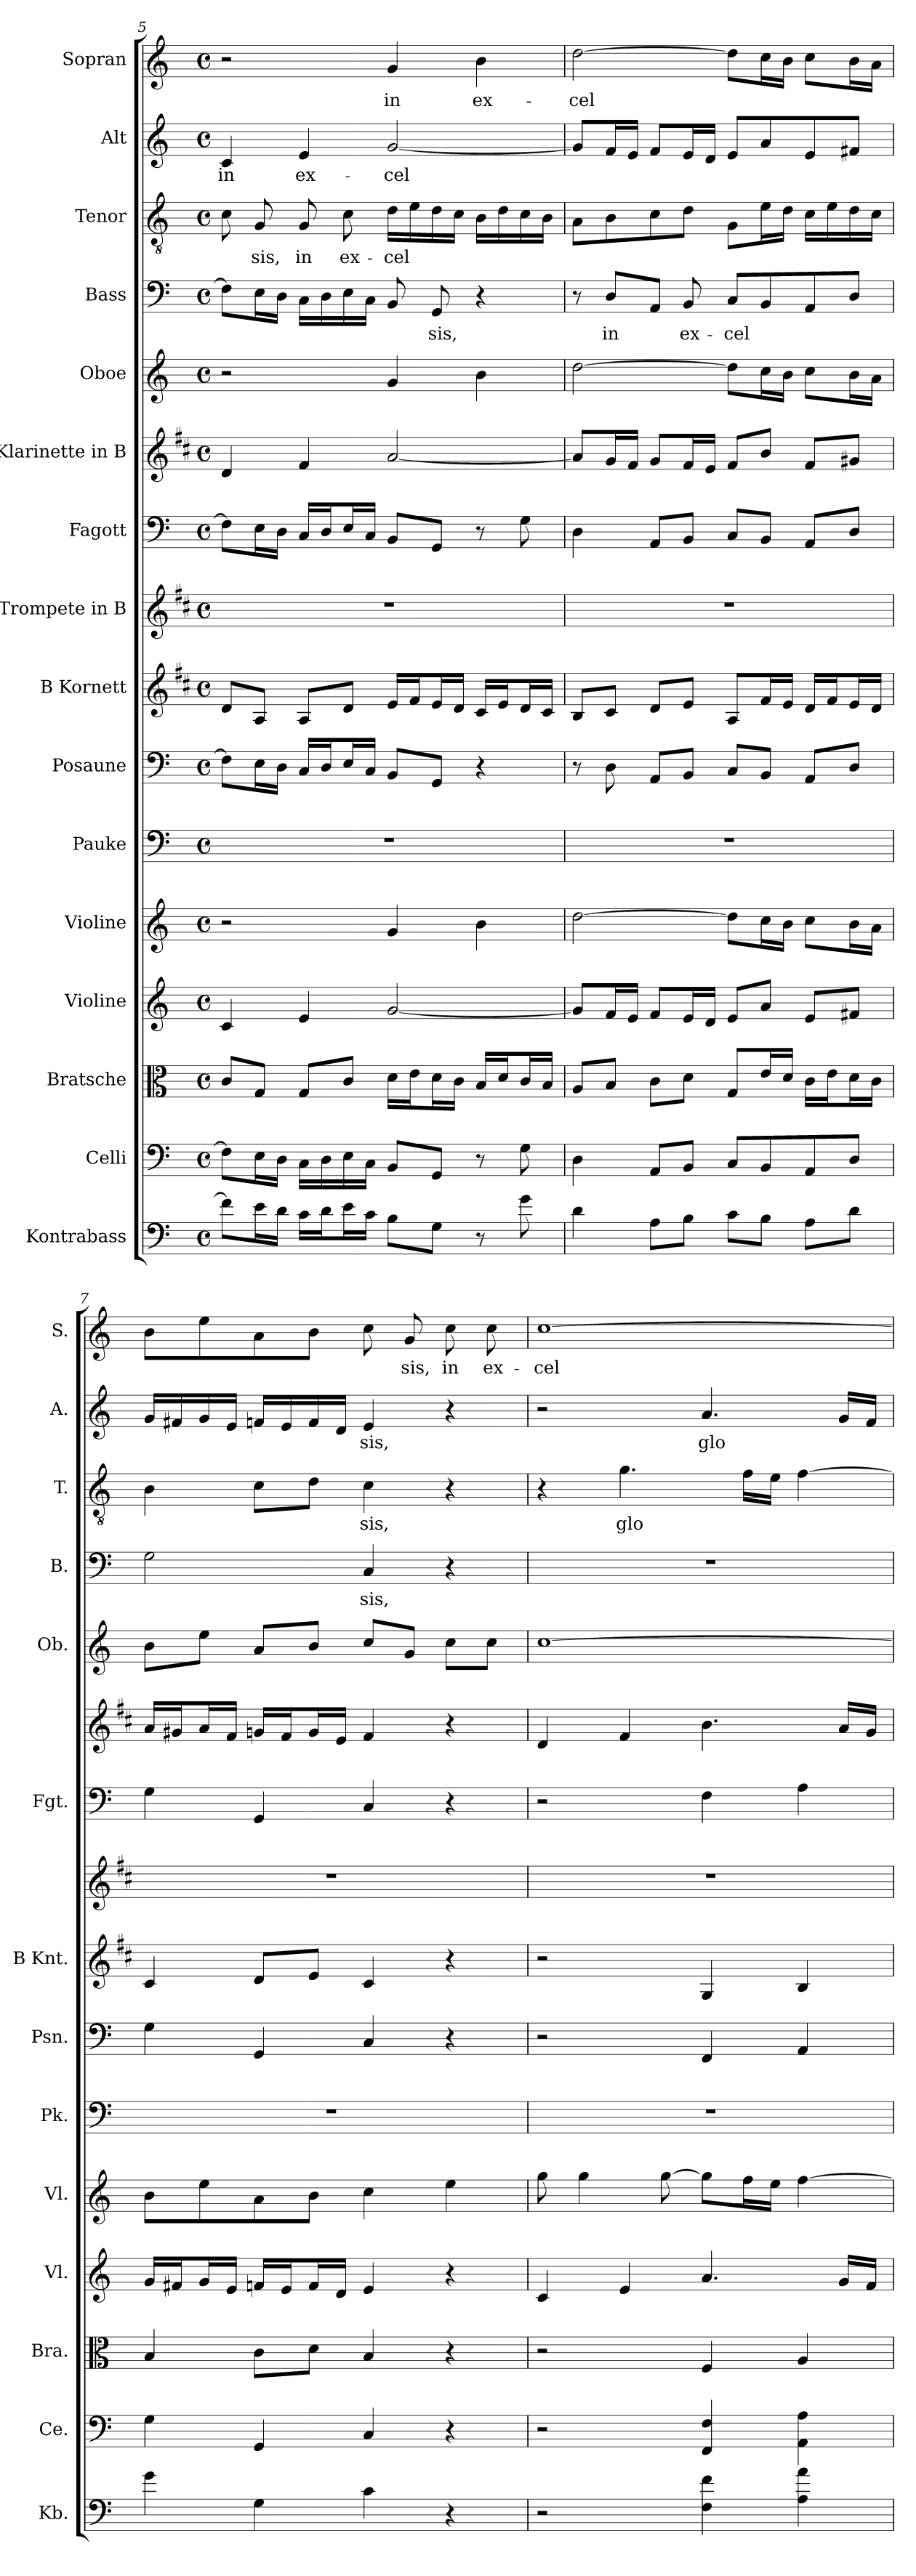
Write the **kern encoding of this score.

**kern	**kern	**kern	**kern	**kern	**kern	**kern	**kern	**kern	**kern	**kern	**kern	**kern	**text	**kern	**text	**kern	**text	**kern	**text
*part16	*part15	*part14	*part13	*part12	*part11	*part10	*part9	*part8	*part7	*part6	*part5	*part4	*part4	*part3	*part3	*part2	*part2	*part1	*part1
*staff16	*staff15	*staff14	*staff13	*staff12	*staff11	*staff10	*staff9	*staff8	*staff7	*staff6	*staff5	*staff4	*staff4	*staff3	*staff3	*staff2	*staff2	*staff1	*staff1
*I"Kontrabass	*I"Celli	*I"Bratsche	*I"Violine	*I"Violine	*I"Pauke	*I"Posaune	*I"B Kornett	*I"Trompete in B	*I"Fagott	*I"Klarinette in B	*I"Oboe	*I"Bass	*	*I"Tenor	*	*I"Alt	*	*I"Sopran	*
*I'Kb.	*I'Ce.	*I'Bra.	*I'Vl.	*I'Vl.	*I'Pk.	*I'Psn.	*I'B Knt.	*	*I'Fgt.	*	*I'Ob.	*I'B.	*	*I'T.	*	*I'A.	*	*I'S.	*
*clefF4	*clefF4	*clefC3	*clefG2	*clefG2	*clefF4	*clefF4	*clefG2	*clefG2	*clefF4	*clefG2	*clefG2	*clefF4	*	*clefGv2	*	*clefG2	*	*clefG2	*
*ITrd7c12	*	*	*	*	*	*	*ITrd1c2	*ITrd1c2	*	*ITrd1c2	*	*	*	*	*	*	*	*	*
*k[]	*k[]	*k[]	*k[]	*k[]	*k[]	*k[]	*k[]	*k[]	*k[]	*k[]	*k[]	*k[]	*	*k[]	*	*k[]	*	*k[]	*
*M4/4	*M4/4	*M4/4	*M4/4	*M4/4	*M4/4	*M4/4	*M4/4	*M4/4	*M4/4	*M4/4	*M4/4	*M4/4	*	*M4/4	*	*M4/4	*	*M4/4	*
*met(c)	*met(c)	*met(c)	*met(c)	*met(c)	*met(c)	*met(c)	*met(c)	*met(c)	*met(c)	*met(c)	*met(c)	*met(c)	*	*met(c)	*	*met(c)	*	*met(c)	*
=5	=5	=5	=5	=5	=5	=5	=5	=5	=5	=5	=5	=5	=5	=5	=5	=5	=5	=5	=5
!	!	!	!	!	!	!	!	!	!	!	!	!	!LO:LY:b	!	!LO:LY:b	!	!LO:LY:b	!	!
8F\L]	8F\L]	8c/L	4c/	2r	1r	8F\L]	8c/L	1r	8F\L]	4c/	2r	8F\L]	--	8c\	---	4c/	in	2r	.
!	!	!	!	!	!	!	!	!	!	!	!	!	!	!	!LO:LY:b	!	!	!	!
16E\L	16E\L	8G/J	.	.	.	16E\L	8G/J	.	16E\L	.	.	16E\L	.	8G/	sis,	.	.	.	.
16D\JJ	16D\JJ	.	.	.	.	16D\JJ	.	.	16D\JJ	.	.	16D\JJ	.	.	.	.	.	.	.
!	!	!	!	!	!	!	!	!	!	!	!	!	!LO:LY:b	!	!LO:LY:b	!	!LO:LY:b	!	!
16C\LL	16C\LL	8G/L	4e/	.	.	16C/LL	8G/L	.	16C/LL	4e/	.	16C\LL	---	8G/	in	4e/	ex-	.	.
16D\J	16D\	.	.	.	.	16D/J	.	.	16D/J	.	.	16D\	.	.	.	.	.	.	.
!	!	!	!	!	!	!	!	!	!	!	!	!	!	!	!LO:LY:b	!	!	!	!
16E\L	16E\	8c/J	.	.	.	16E/L	8c/J	.	16E/L	.	.	16E\	.	8c\	ex-	.	.	.	.
!	!	!	!	!	!	!	!	!	!	!	!	!	!LO:LY:b	!	!	!	!	!	!
16C\JJ	16C\JJ	.	.	.	.	16C/JJ	.	.	16C/JJ	.	.	16C\JJ	---	.	.	.	.	.	.
!	!	!	!	!	!	!	!	!	!	!	!	!	!	!	!LO:LY:b	!	!LO:LY:b	!	!LO:LY:b
8BB\L	8BB/L	16d\LL	[2g/	4g/	.	8BB/L	16d/LL	.	8BB/L	[2g/	4g/	8BB/	.	16d\LL	-cel-	[2g/	-cel-	4g/	in
.	.	16e\J	.	.	.	.	16e/J	.	.	.	.	.	.	16e\	.	.	.	.	.
!	!	!	!	!	!	!	!	!	!	!	!	!	!LO:LY:b	!	!	!	!	!	!
8GG\J	8GG/J	16d\L	.	.	.	8GG/J	16d/L	.	8GG/J	.	.	8GG/	-sis,	16d\	.	.	.	.	.
.	.	16c\JJ	.	.	.	.	16c/JJ	.	.	.	.	.	.	16c\JJ	.	.	.	.	.
!	!	!	!	!	!	!	!	!	!	!	!	!	!	!	!LO:LY:b	!	!	!	!LO:LY:b
8r	8r	16B/LL	.	4b\	.	4r	16B/LL	.	8r	.	4b\	4r	.	16B\LL	---	.	.	4b\	ex-
.	.	16d/J	.	.	.	.	16d/J	.	.	.	.	.	.	16d\	.	.	.	.	.
8G\	8G\	16c/L	.	.	.	.	16c/L	.	8G\	.	.	.	.	16c\	.	.	.	.	.
.	.	16B/JJ	.	.	.	.	16B/JJ	.	.	.	.	.	.	16B\JJ	.	.	.	.	.
!!LO:LB:g=z
=6	=6	=6	=6	=6	=6	=6	=6	=6	=6	=6	=6	=6	=6	=6	=6	=6	=6	=6	=6
!	!	!	!	!	!	!	!	!	!	!	!	!	!	!	!LO:LY:b	!	!	!	!LO:LY:b
4D\	4D\	8A/L	8g/L]	[2dd\	1r	8r	8A/L	1r	4D\	8g/L]	[2dd\	8r	.	8A\L	---	8g/L]	.	[2dd\	-cel-
!	!	!	!	!	!	!	!	!	!	!	!	!	!LO:LY:b	!	!	!	!	!	!
.	.	8B/J	16f/L	.	.	8D\	8B/J	.	.	16f/L	.	8D/L	in	8B\	.	16f/L	.	.	.
.	.	.	16e/JJ	.	.	.	.	.	.	16e/JJ	.	.	.	.	.	16e/JJ	.	.	.
!	!	!	!	!	!	!	!	!	!	!	!	!	!	!	!	!	!LO:LY:b	!	!
8AA\L	8AA/L	8c\L	8f/L	.	.	8AA/L	8c/L	.	8AA/L	8f/L	.	8AA/J	.	8c\	.	8f/L	---	.	.
!	!	!	!	!	!	!	!	!	!	!	!	!	!LO:LY:b	!	!	!	!	!	!
8BB\J	8BB/J	8d\J	16e/L	.	.	8BB/J	8d/J	.	8BB/J	16e/L	.	8BB/	ex-	8d\J	.	16e/L	.	.	.
.	.	.	16d/JJ	.	.	.	.	.	.	16d/JJ	.	.	.	.	.	16d/JJ	.	.	.
!	!	!	!	!	!	!	!	!	!	!	!	!	!LO:LY:b	!	!LO:LY:b	!	!	!	!
8C\L	8C/L	8G/L	8e/L	8dd\L]	.	8C/L	8G/L	.	8C/L	8e/L	8dd\L]	8C/L	-cel-	8G\L	---	8e/L	.	8dd\L]	.
8BB\J	8BB/	16e/L	8a/J	16cc\L	.	8BB/J	16e/L	.	8BB/J	8a/J	16cc\L	8BB/	.	16e\L	.	8a/	.	16cc\L	.
.	.	16d/JJ	.	16b\JJ	.	.	16d/JJ	.	.	.	16b\JJ	.	.	16d\JJ	.	.	.	16b\JJ	.
!	!	!	!	!	!	!	!	!	!	!	!	!	!	!	!LO:LY:b	!	!	!	!LO:LY:b
8AA\L	8AA/	16c\LL	8e/L	8cc\L	.	8AA/L	16c/LL	.	8AA/L	8e/L	8cc\L	8AA/	.	16c\LL	---	8e/	.	8cc\L	---
.	.	16e\J	.	.	.	.	16e/J	.	.	.	.	.	.	16e\	.	.	.	.	.
!	!	!	!	!	!	!	!	!	!	!	!	!	!LO:LY:b	!	!	!	!	!	!
8D\J	8D/J	16d\L	8f#X/J	16b\L	.	8D/J	16d/L	.	8D/J	8f#X/J	16b\L	8D/J	---	16d\	.	8f#X/J	.	16b\L	.
.	.	16c\JJ	.	16a\JJ	.	.	16c/JJ	.	.	.	16a\JJ	.	.	16c\JJ	.	.	.	16a\JJ	.
=7	=7	=7	=7	=7	=7	=7	=7	=7	=7	=7	=7	=7	=7	=7	=7	=7	=7	=7	=7
!	!	!	!	!	!	!	!	!	!	!	!	!	!	!	!LO:LY:b	!	!	!	!LO:LY:b
4G\	4G\	4B/	16g/LL	8b\L	1r	4G\	4B/	1r	4G\	16g/LL	8b\L	2G\	.	4B\	---	16g/LL	.	8b\L	---
.	.	.	16f#X/J	.	.	.	.	.	.	16f#X/J	.	.	.	.	.	16f#X/	.	.	.
.	.	.	16g/L	8ee\	.	.	.	.	.	16g/L	8ee\J	.	.	.	.	16g/	.	8ee\	.
.	.	.	16e/JJ	.	.	.	.	.	.	16e/JJ	.	.	.	.	.	16e/JJ	.	.	.
4GG\	4GG/	8c\L	16fn/LL	8a\	.	4GG/	8c/L	.	4GG/	16fn/LL	8a/L	.	.	8c\L	.	16fn/LL	.	8a\	.
.	.	.	16e/J	.	.	.	.	.	.	16e/J	.	.	.	.	.	16e/	.	.	.
!	!	!	!	!	!	!	!	!	!	!	!	!	!	!	!LO:LY:b	!	!	!	!
.	.	8d\J	16f/L	8b\J	.	.	8d/J	.	.	16f/L	8b/J	.	.	8d\J	---	16f/	.	8b\J	.
.	.	.	16d/JJ	.	.	.	.	.	.	16d/JJ	.	.	.	.	.	16d/JJ	.	.	.
!	!	!	!	!	!	!	!	!	!	!	!	!	!LO:LY:b	!	!LO:LY:b	!	!LO:LY:b	!	!LO:LY:b
4C\	4C/	4B/	4e/	4cc\	.	4C/	4B/	.	4C/	4e/	8cc/L	4C/	-sis,	4c\	-sis,	4e/	sis,	8cc\	---
!	!	!	!	!	!	!	!	!	!	!	!	!	!	!	!	!	!	!	!LO:LY:b
.	.	.	.	.	.	.	.	.	.	.	8g/J	.	.	.	.	.	.	8g/	-sis,
!	!	!	!	!	!	!	!	!	!	!	!	!	!	!	!	!	!	!	!LO:LY:b
4r	4r	4r	4r	4ee\	.	4r	4r	.	4r	4r	8cc\L	4r	.	4r	.	4r	.	8cc\	in
!	!	!	!	!	!	!	!	!	!	!	!	!	!	!	!	!	!	!	!LO:LY:b
.	.	.	.	.	.	.	.	.	.	.	8cc\J	.	.	.	.	.	.	8cc\	ex-
=8	=8	=8	=8	=8	=8	=8	=8	=8	=8	=8	=8	=8	=8	=8	=8	=8	=8	=8	=8
!	!	!	!	!	!	!	!	!	!	!	!	!	!	!	!	!	!	!	!LO:LY:b
2r	2r	2r	4c/	8gg\	1r	2r	2r	1r	2r	4c/	[1cc	1r	.	4r	.	2r	.	[1cc	-cel-
.	.	.	.	4gg\	.	.	.	.	.	.	.	.	.	.	.	.	.	.	.
!	!	!	!	!	!	!	!	!	!	!	!	!	!	!	!LO:LY:b	!	!	!	!
.	.	.	4e/	.	.	.	.	.	.	4e/	.	.	.	4.g\	glo-	.	.	.	.
.	.	.	.	[8gg\	.	.	.	.	.	.	.	.	.	.	.	.	.	.	.
!	!	!	!	!	!	!	!	!	!	!	!	!	!	!	!	!	!LO:LY:b	!	!
4FF\ 4F\	4FF/ 4F/	4F/	4.a/	8gg\L]	.	4FF/	4F/	.	4F\	4.a\	.	.	.	.	.	4.a/	glo-	.	.
.	.	.	.	16ff\L	.	.	.	.	.	.	.	.	.	16f\LL	.	.	.	.	.
.	.	.	.	16ee\JJ	.	.	.	.	.	.	.	.	.	16e\JJ	.	.	.	.	.
!	!	!	!	!	!	!	!	!	!	!	!	!	!	!	!LO:LY:b	!	!	!	!
4AA\ 4A\	4AA\ 4A\	4A/	.	[4ff\	.	4AA/	4A/	.	4A\	.	.	.	.	[4f\	---	.	.	.	.
.	.	.	16g/LL	.	.	.	.	.	.	16g/LL	.	.	.	.	.	16g/LL	.	.	.
!	!	!	!	!	!	!	!	!	!	!	!	!	!	!	!	!	!LO:LY:b	!	!
.	.	.	16f/JJ	.	.	.	.	.	.	16f/JJ	.	.	.	.	.	16f/JJ	--	.	.
=	=	=	=	=	=	=	=	=	=	=	=	=	=	=	=	=	=	=	=
*-	*-	*-	*-	*-	*-	*-	*-	*-	*-	*-	*-	*-	*-	*-	*-	*-	*-	*-	*-
